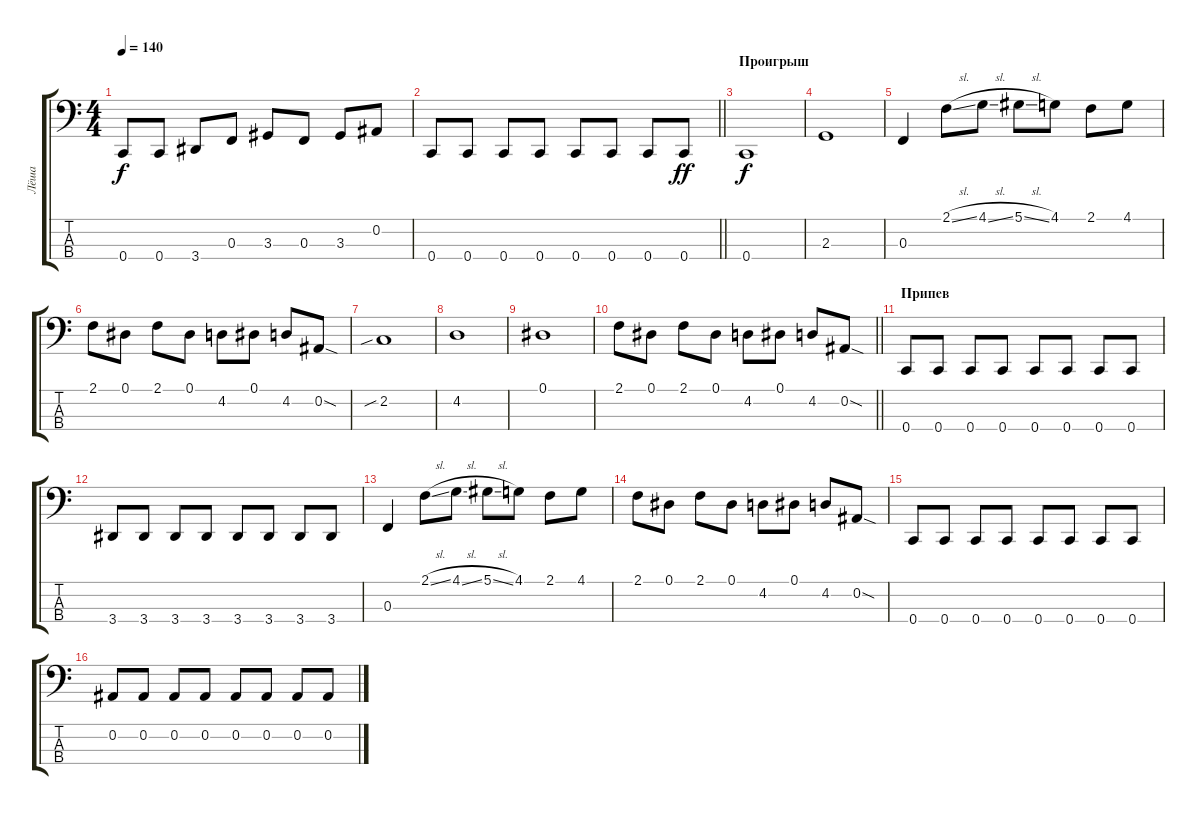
\track ("Лёша" "Лёша") {instrument electricbassfinger}
\staff {score tabs}
\tuning (Eb2 Bb1 F1 C1) {hide}
\ts (4 4)
\tempo 140
\clef f4
\ks c
0.4.8{dy f} 0.4.8 3.4.8 0.3.8 3.3.8 0.3.8 3.3.8 0.2.8 |
\barLineRight lightlight
0.4.8 0.4.8 0.4.8 0.4.8 0.4.8 0.4.8 0.4.8 0.4.8{dy ff} |
\section ("" "Проигрыш")
0.4.1{dy f} |
2.3.1 |
0.3.4 2.1{sl}.8 4.1{sl}.8 5.1{sl}.8 4.1.8 2.1.8 4.1.8 |
2.1.8 0.1.8 2.1.8 0.1.8 4.2.8 0.1.8 4.2.8 0.2{sod}.8 |
2.2{sib}.1 |
4.2.1 |
0.1.1 |
\barLineRight lightlight
2.1.8 0.1.8 2.1.8 0.1.8 4.2.8 0.1.8 4.2.8 0.2{sod}.8 |
\section ("" "Припев")
0.4.8 0.4.8 0.4.8 0.4.8 0.4.8 0.4.8 0.4.8 0.4.8 |
3.4.8 3.4.8 3.4.8 3.4.8 3.4.8 3.4.8 3.4.8 3.4.8 |
0.3.4 2.1{sl}.8 4.1{sl}.8 5.1{sl}.8 4.1.8 2.1.8 4.1.8 |
2.1.8 0.1.8 2.1.8 0.1.8 4.2.8 0.1.8 4.2.8 0.2{sod}.8 |
0.4.8 0.4.8 0.4.8 0.4.8 0.4.8 0.4.8 0.4.8 0.4.8 |
0.2.8 0.2.8 0.2.8 0.2.8 0.2.8 0.2.8 0.2.8 0.2.8
